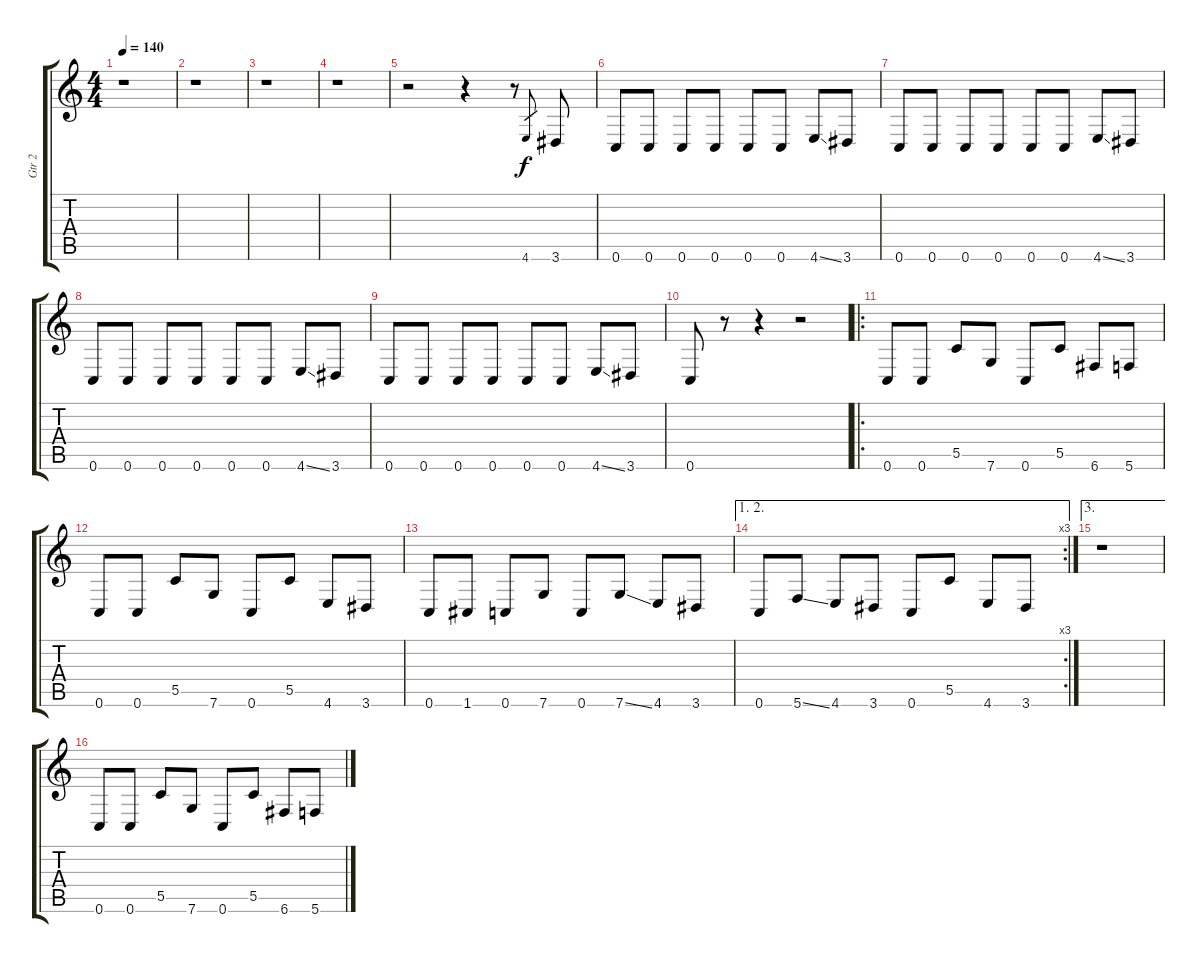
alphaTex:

\track ("Gtr 2" "Gtr 2") {instrument overdrivenguitar}
\staff {score tabs}
\tuning (D4 A3 F3 C3 G2 C2) {hide}
\ts (4 4)
\tempo 140
\clef g2
\ks c
r.1{dy f instrument overdrivenguitar} |
r.1 |
r.1 |
r.1 |
r.2 r.4 r.8 4.6.8{gr} 3.6.8 |
0.6.8 0.6.8 0.6.8 0.6.8 0.6.8 0.6.8 4.6{ss}.8 3.6.8 |
0.6.8 0.6.8 0.6.8 0.6.8 0.6.8 0.6.8 4.6{ss}.8 3.6.8 |
0.6.8 0.6.8 0.6.8 0.6.8 0.6.8 0.6.8 4.6{ss}.8 3.6.8 |
0.6.8 0.6.8 0.6.8 0.6.8 0.6.8 0.6.8 4.6{ss}.8 3.6.8 |
0.6.8 r.8 r.4 r.2 |
\ro
0.6.8 0.6.8 5.5.8 7.6.8 0.6.8 5.5.8 6.6.8 5.6.8 |
0.6.8 0.6.8 5.5.8 7.6.8 0.6.8 5.5.8 4.6.8 3.6.8 |
0.6.8 1.6.8 0.6.8 7.6.8 0.6.8 7.6{ss}.8 4.6.8 3.6.8 |
\ae (1 2)
\rc 3
0.6.8 5.6{ss}.8 4.6.8 3.6.8 0.6.8 5.5.8 4.6.8 3.6.8 |
\ae 3
r.1 |
0.6.8 0.6.8 5.5.8 7.6.8 0.6.8 5.5.8 6.6.8 5.6.8
